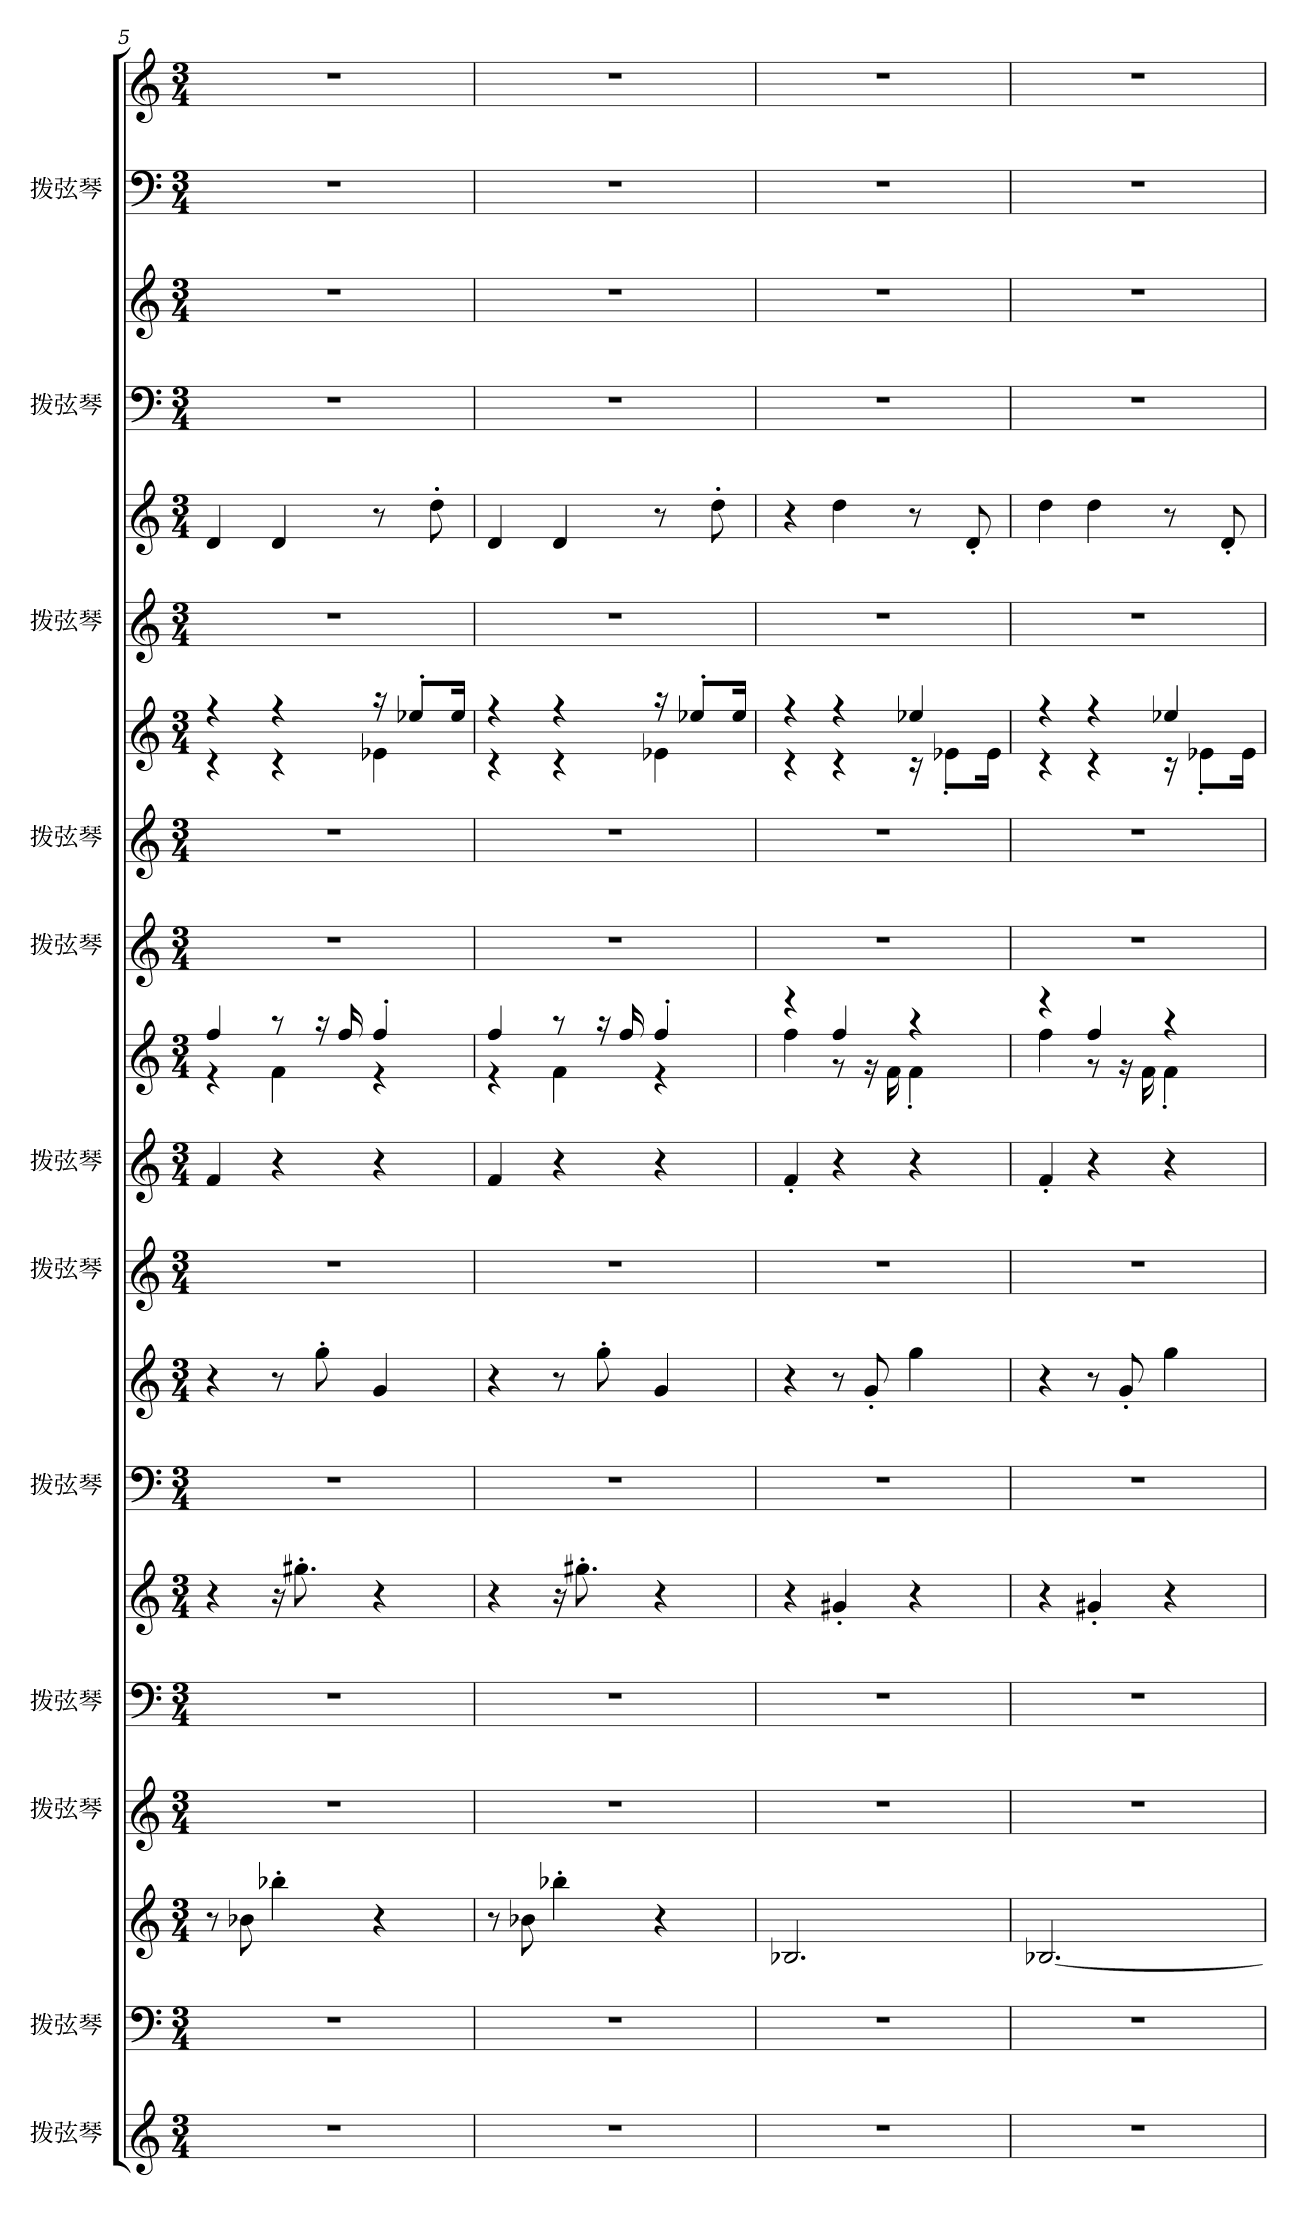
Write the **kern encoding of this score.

**kern	**kern	**kern	**kern	**kern	**kern	**kern	**kern	**kern	**kern	**kern	**kern	**kern	**kern	**kern	**kern	**kern	**kern	**kern	**kern
*part12	*part11	*part11	*part10	*part9	*part9	*part8	*part8	*part7	*part6	*part6	*part5	*part4	*part4	*part3	*part3	*part2	*part2	*part1	*part1
*staff20	*staff19	*staff18	*staff17	*staff16	*staff15	*staff14	*staff13	*staff12	*staff11	*staff10	*staff9	*staff8	*staff7	*staff6	*staff5	*staff4	*staff3	*staff2	*staff1
*I"拨弦琴	*I"拨弦琴	*	*I"拨弦琴	*I"拨弦琴	*	*I"拨弦琴	*	*I"拨弦琴	*I"拨弦琴	*	*I"拨弦琴	*I"拨弦琴	*	*I"拨弦琴	*	*I"拨弦琴	*	*I"拨弦琴	*
*clefG2	*clefF4	*clefG2	*clefG2	*clefF4	*clefG2	*clefF4	*clefG2	*clefG2	*clefG2	*clefG2	*clefG2	*clefG2	*clefG2	*clefG2	*clefG2	*clefF4	*clefG2	*clefF4	*clefG2
*k[]	*k[]	*k[]	*k[]	*k[]	*k[]	*k[]	*k[]	*k[]	*k[]	*k[]	*k[]	*k[]	*k[]	*k[]	*k[]	*k[]	*k[]	*k[]	*k[]
*M3/4	*M3/4	*M3/4	*M3/4	*M3/4	*M3/4	*M3/4	*M3/4	*M3/4	*M3/4	*M3/4	*M3/4	*M3/4	*M3/4	*M3/4	*M3/4	*M3/4	*M3/4	*M3/4	*M3/4
=5	=5	=5	=5	=5	=5	=5	=5	=5	=5	=5	=5	=5	=5	=5	=5	=5	=5	=5	=5
*	*	*	*	*	*	*	*	*	*	*^	*	*	*^	*	*	*	*	*	*
2.r	2.r	8r	2.r	2.r	4r	2.r	4r	2.r	4f/	4ff/	4r	2.r	2.r	4r	4r	2.r	4d/	2.r	2.r	2.r	2.r
.	.	8b-X\	.	.	.	.	.	.	.	.	.	.	.	.	.	.	.	.	.	.	.
.	.	4bb-X'\	.	.	16r	.	8r	.	4r	8r	4f\	.	.	4r	4r	.	4d/	.	.	.	.
.	.	.	.	.	8.gg#X'\	.	.	.	.	.	.	.	.	.	.	.	.	.	.	.	.
.	.	.	.	.	.	.	8gg'\	.	.	16r	.	.	.	.	.	.	.	.	.	.	.
.	.	.	.	.	.	.	.	.	.	16ff/	.	.	.	.	.	.	.	.	.	.	.
.	.	4r	.	.	4r	.	4g/	.	4r	4ff'/	4r	.	.	16r	4e-X\	.	8r	.	.	.	.
.	.	.	.	.	.	.	.	.	.	.	.	.	.	8ee-X'/L	.	.	.	.	.	.	.
.	.	.	.	.	.	.	.	.	.	.	.	.	.	.	.	.	8dd'\	.	.	.	.
.	.	.	.	.	.	.	.	.	.	.	.	.	.	16ee-/Jk	.	.	.	.	.	.	.
=6	=6	=6	=6	=6	=6	=6	=6	=6	=6	=6	=6	=6	=6	=6	=6	=6	=6	=6	=6	=6	=6
2.r	2.r	8r	2.r	2.r	4r	2.r	4r	2.r	4f/	4ff/	4r	2.r	2.r	4r	4r	2.r	4d/	2.r	2.r	2.r	2.r
.	.	8b-X\	.	.	.	.	.	.	.	.	.	.	.	.	.	.	.	.	.	.	.
.	.	4bb-X'\	.	.	16r	.	8r	.	4r	8r	4f\	.	.	4r	4r	.	4d/	.	.	.	.
.	.	.	.	.	8.gg#X'\	.	.	.	.	.	.	.	.	.	.	.	.	.	.	.	.
.	.	.	.	.	.	.	8gg'\	.	.	16r	.	.	.	.	.	.	.	.	.	.	.
.	.	.	.	.	.	.	.	.	.	16ff/	.	.	.	.	.	.	.	.	.	.	.
.	.	4r	.	.	4r	.	4g/	.	4r	4ff'/	4r	.	.	16r	4e-X\	.	8r	.	.	.	.
.	.	.	.	.	.	.	.	.	.	.	.	.	.	8ee-X'/L	.	.	.	.	.	.	.
.	.	.	.	.	.	.	.	.	.	.	.	.	.	.	.	.	8dd'\	.	.	.	.
.	.	.	.	.	.	.	.	.	.	.	.	.	.	16ee-/Jk	.	.	.	.	.	.	.
!!LO:PB:g=z
=7	=7	=7	=7	=7	=7	=7	=7	=7	=7	=7	=7	=7	=7	=7	=7	=7	=7	=7	=7	=7	=7
2.r	2.r	2.B-X/	2.r	2.r	4r	2.r	4r	2.r	4f'/	4r	4ff\	2.r	2.r	4r	4r	2.r	4r	2.r	2.r	2.r	2.r
.	.	.	.	.	4g#X'/	.	8r	.	4r	4ff/	8r	.	.	4r	4r	.	4dd\	.	.	.	.
.	.	.	.	.	.	.	8g'/	.	.	.	16r	.	.	.	.	.	.	.	.	.	.
.	.	.	.	.	.	.	.	.	.	.	16f\	.	.	.	.	.	.	.	.	.	.
.	.	.	.	.	4r	.	4gg\	.	4r	4r	4f'\	.	.	4ee-X/	16r	.	8r	.	.	.	.
.	.	.	.	.	.	.	.	.	.	.	.	.	.	.	8e-X'\L	.	.	.	.	.	.
.	.	.	.	.	.	.	.	.	.	.	.	.	.	.	.	.	8d'/	.	.	.	.
.	.	.	.	.	.	.	.	.	.	.	.	.	.	.	16e-\Jk	.	.	.	.	.	.
=8	=8	=8	=8	=8	=8	=8	=8	=8	=8	=8	=8	=8	=8	=8	=8	=8	=8	=8	=8	=8	=8
2.r	2.r	[2.B-X/	2.r	2.r	4r	2.r	4r	2.r	4f'/	4r	4ff\	2.r	2.r	4r	4r	2.r	4dd\	2.r	2.r	2.r	2.r
.	.	.	.	.	4g#X'/	.	8r	.	4r	4ff/	8r	.	.	4r	4r	.	4dd\	.	.	.	.
.	.	.	.	.	.	.	8g'/	.	.	.	16r	.	.	.	.	.	.	.	.	.	.
.	.	.	.	.	.	.	.	.	.	.	16f\	.	.	.	.	.	.	.	.	.	.
.	.	.	.	.	4r	.	4gg\	.	4r	4r	4f'\	.	.	4ee-X/	16r	.	8r	.	.	.	.
.	.	.	.	.	.	.	.	.	.	.	.	.	.	.	8e-X'\L	.	.	.	.	.	.
.	.	.	.	.	.	.	.	.	.	.	.	.	.	.	.	.	8d'/	.	.	.	.
.	.	.	.	.	.	.	.	.	.	.	.	.	.	.	16e-\Jk	.	.	.	.	.	.
*	*	*	*	*	*	*	*	*	*	*v	*v	*	*	*v	*v	*	*	*	*	*	*
=	=	=	=	=	=	=	=	=	=	=	=	=	=	=	=	=	=	=	=
*-	*-	*-	*-	*-	*-	*-	*-	*-	*-	*-	*-	*-	*-	*-	*-	*-	*-	*-	*-
